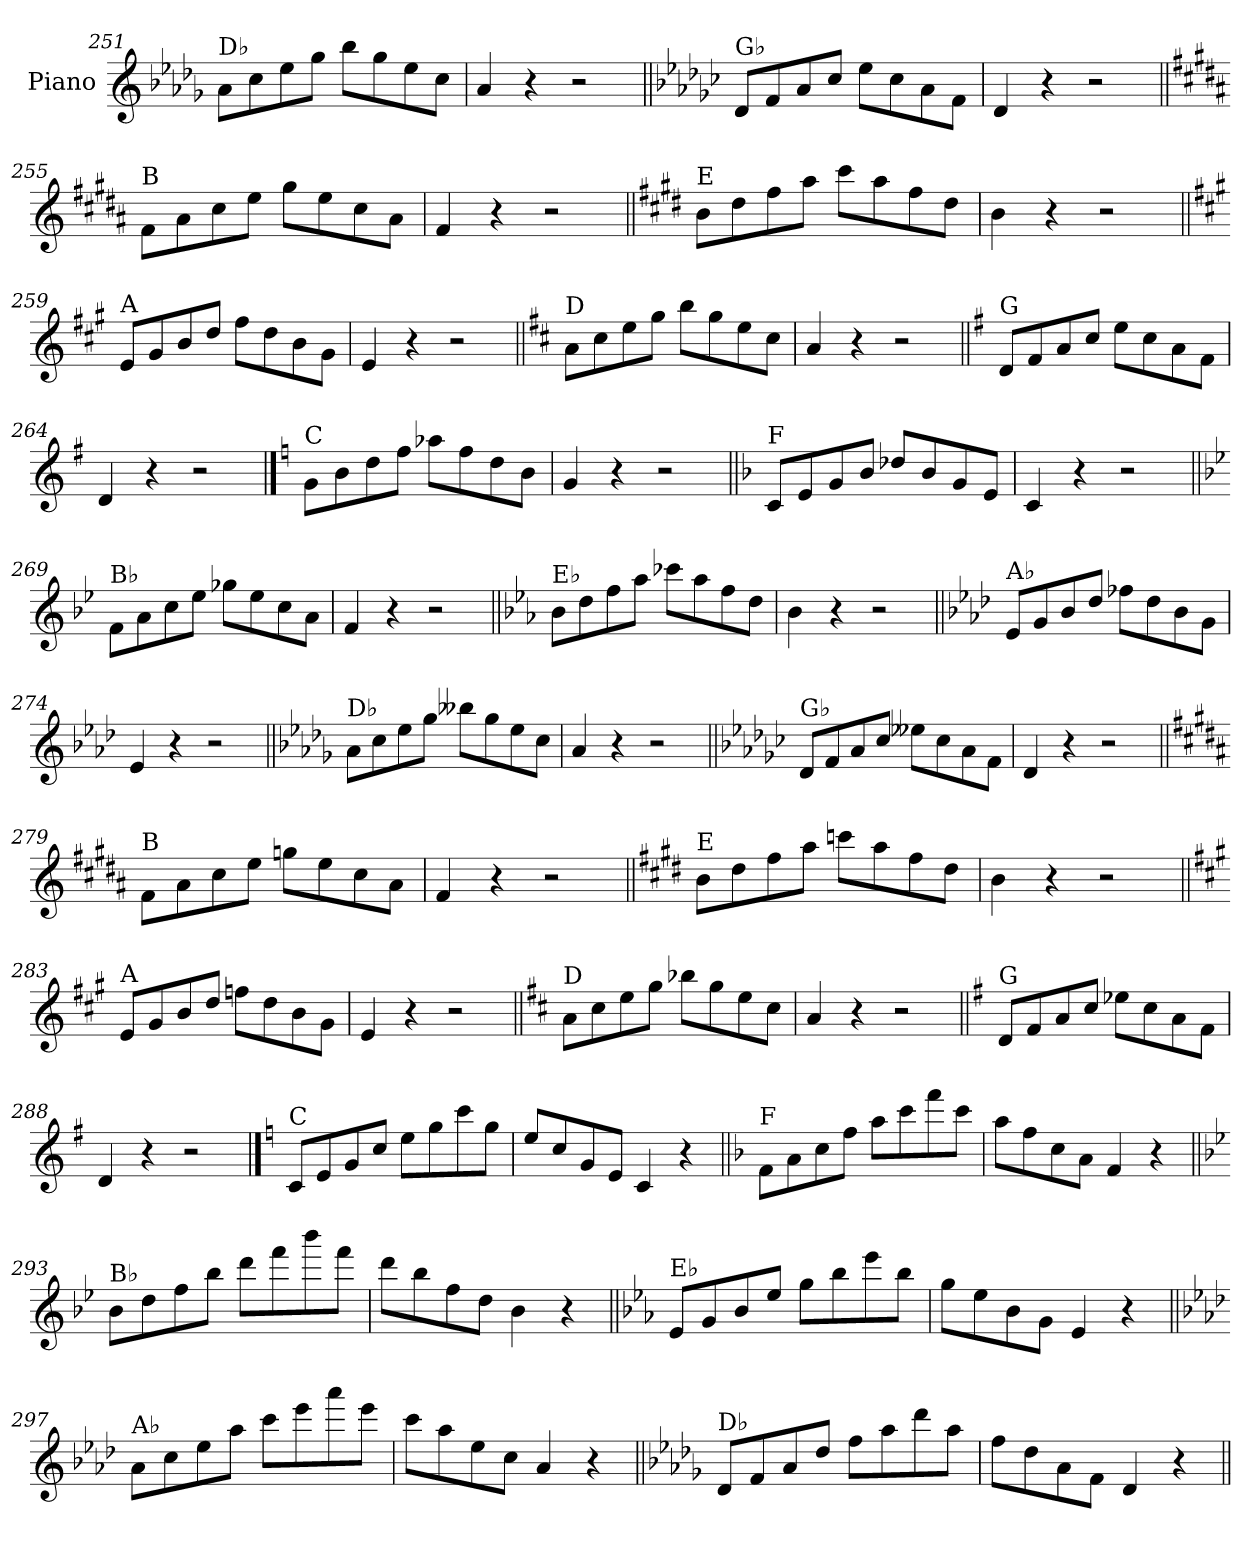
**kern
*part1
*staff1
*I"Piano
*I'Pno.
*clefG2
*k[b-e-a-d-g-]
=251
!LO:TX:a:t=D♭
8a-\L
8cc\
8ee-\
8gg-\J
8bb-\L
8gg-\
8ee-\
8cc\J
=252
4a-/
4r
2r
!!LO:LB:g=z
=253||
*k[b-e-a-d-g-c-]
!LO:TX:a:t=G♭
8d-/L
8f/
8a-/
8cc-/J
8ee-\L
8cc-\
8a-\
8f\J
=254
4d-/
4r
2r
=255||
*k[f#c#g#d#a#]
!LO:TX:a:t=B
8f#\L
8a#\
8cc#\
8ee\J
8gg#\L
8ee\
8cc#\
8a#\J
=256
4f#/
4r
2r
=257||
*k[f#c#g#d#]
!LO:TX:a:t=E
8b\L
8dd#\
8ff#\
8aa\J
8ccc#\L
8aa\
8ff#\
8dd#\J
=258
4b\
4r
2r
!!LO:LB:g=z
=259||
*k[f#c#g#]
!LO:TX:a:t=A
8e/L
8g#/
8b/
8dd/J
8ff#\L
8dd\
8b\
8g#\J
=260
4e/
4r
2r
=261||
*k[f#c#]
!LO:TX:a:t=D
8a\L
8cc#\
8ee\
8gg\J
8bb\L
8gg\
8ee\
8cc#\J
=262
4a/
4r
2r
=263||
*k[f#]
!LO:TX:a:t=G
8d/L
8f#/
8a/
8cc/J
8ee\L
8cc\
8a\
8f#\J
=264
4d/
4r
2r
!!LO:LB:g=z
==265
*k[]
!LO:TX:a:t=C
8g\L
8b\
8dd\
8ff\J
8aa-X\L
8ff\
8dd\
8b\J
=266
4g/
4r
2r
=267||
*k[b-]
!LO:TX:a:t=F
8c/L
8e/
8g/
8b-/J
8dd-X/L
8b-/
8g/
8e/J
=268
4c/
4r
2r
=269||
*k[b-e-]
!LO:TX:a:t=B♭
8f\L
8a\
8cc\
8ee-\J
8gg-X\L
8ee-\
8cc\
8a\J
=270
4f/
4r
2r
!!LO:LB:g=z
=271||
*k[b-e-a-]
!LO:TX:a:t=E♭
8b-\L
8dd\
8ff\
8aa-\J
8ccc-X\L
8aa-\
8ff\
8dd\J
=272
4b-\
4r
2r
=273||
*k[b-e-a-d-]
!LO:TX:a:t=A♭
8e-/L
8g/
8b-/
8dd-/J
8ff-X\L
8dd-\
8b-\
8g\J
=274
4e-/
4r
2r
=275||
*k[b-e-a-d-g-]
!LO:TX:a:t=D♭
8a-\L
8cc\
8ee-\
8gg-\J
8bb--X\L
8gg-\
8ee-\
8cc\J
=276
4a-/
4r
2r
!!LO:LB:g=z
=277||
*k[b-e-a-d-g-c-]
!LO:TX:a:t=G♭
8d-/L
8f/
8a-/
8cc-/J
8ee--X\L
8cc-\
8a-\
8f\J
=278
4d-/
4r
2r
=279||
*k[f#c#g#d#a#]
!LO:TX:a:t=B
8f#\L
8a#\
8cc#\
8ee\J
8ggn\L
8ee\
8cc#\
8a#\J
=280
4f#/
4r
2r
=281||
*k[f#c#g#d#]
!LO:TX:a:t=E
8b\L
8dd#\
8ff#\
8aa\J
8cccn\L
8aa\
8ff#\
8dd#\J
=282
4b\
4r
2r
!!LO:LB:g=z
=283||
*k[f#c#g#]
!LO:TX:a:t=A
8e/L
8g#/
8b/
8dd/J
8ffn\L
8dd\
8b\
8g#\J
=284
4e/
4r
2r
=285||
*k[f#c#]
!LO:TX:a:t=D
8a\L
8cc#\
8ee\
8gg\J
8bb-X\L
8gg\
8ee\
8cc#\J
=286
4a/
4r
2r
=287||
*k[f#]
!LO:TX:a:t=G
8d/L
8f#/
8a/
8cc/J
8ee-X\L
8cc\
8a\
8f#\J
=288
4d/
4r
2r
!!LO:PB:g=z
==289
*k[]
!LO:TX:a:t=C
8c/L
8e/
8g/
8cc/J
8ee\L
8gg\
8ccc\
8gg\J
=290
8ee/L
8cc/
8g/
8e/J
4c/
4r
=291||
*k[b-]
!LO:TX:a:t=F
8f\L
8a\
8cc\
8ff\J
8aa\L
8ccc\
8fff\
8ccc\J
=292
8aa\L
8ff\
8cc\
8a\J
4f/
4r
=293||
*k[b-e-]
!LO:TX:a:t=B♭
8b-\L
8dd\
8ff\
8bb-\J
8ddd\L
8fff\
8bbb-\
8fff\J
=294
8ddd\L
8bb-\
8ff\
8dd\J
4b-\
4r
!!LO:LB:g=z
=295||
*k[b-e-a-]
!LO:TX:a:t=E♭
8e-/L
8g/
8b-/
8ee-/J
8gg\L
8bb-\
8eee-\
8bb-\J
=296
8gg\L
8ee-\
8b-\
8g\J
4e-/
4r
=297||
*k[b-e-a-d-]
!LO:TX:a:t=A♭
8a-\L
8cc\
8ee-\
8aa-\J
8ccc\L
8eee-\
8aaa-\
8eee-\J
=298
8ccc\L
8aa-\
8ee-\
8cc\J
4a-/
4r
=299||
*k[b-e-a-d-g-]
!LO:TX:a:t=D♭
8d-/L
8f/
8a-/
8dd-/J
8ff\L
8aa-\
8ddd-\
8aa-\J
=300
8ff\L
8dd-\
8a-\
8f\J
4d-/
4r
=||
*-
